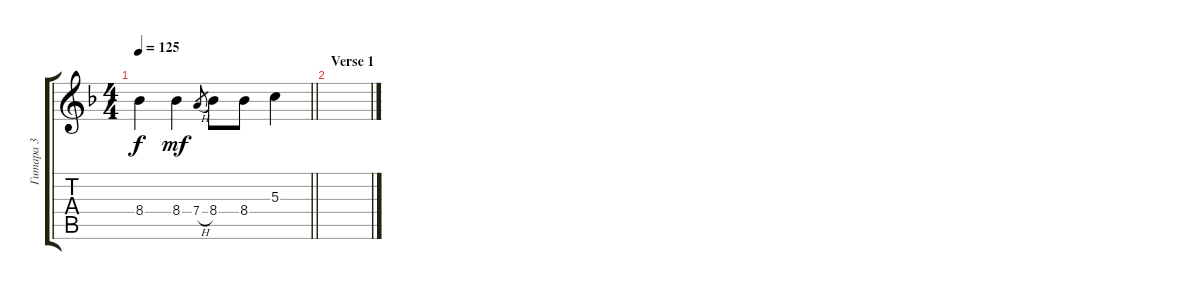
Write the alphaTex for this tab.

\track ("Гитара 3" "Гитара 3") {instrument distortionguitar}
\staff {score tabs}
\tuning (E4 B3 G3 D3 A2 E2) {hide}
\ts (4 4)
\tempo 125
\clef g2
\barLineRight lightlight
\ks dminor
8.4{t}.4{dy f} 8.4.4{dy mf} 7.4{h}.8{gr} 8.4.8 8.4.8 5.3.4 |
\section ("" "Verse 1")
